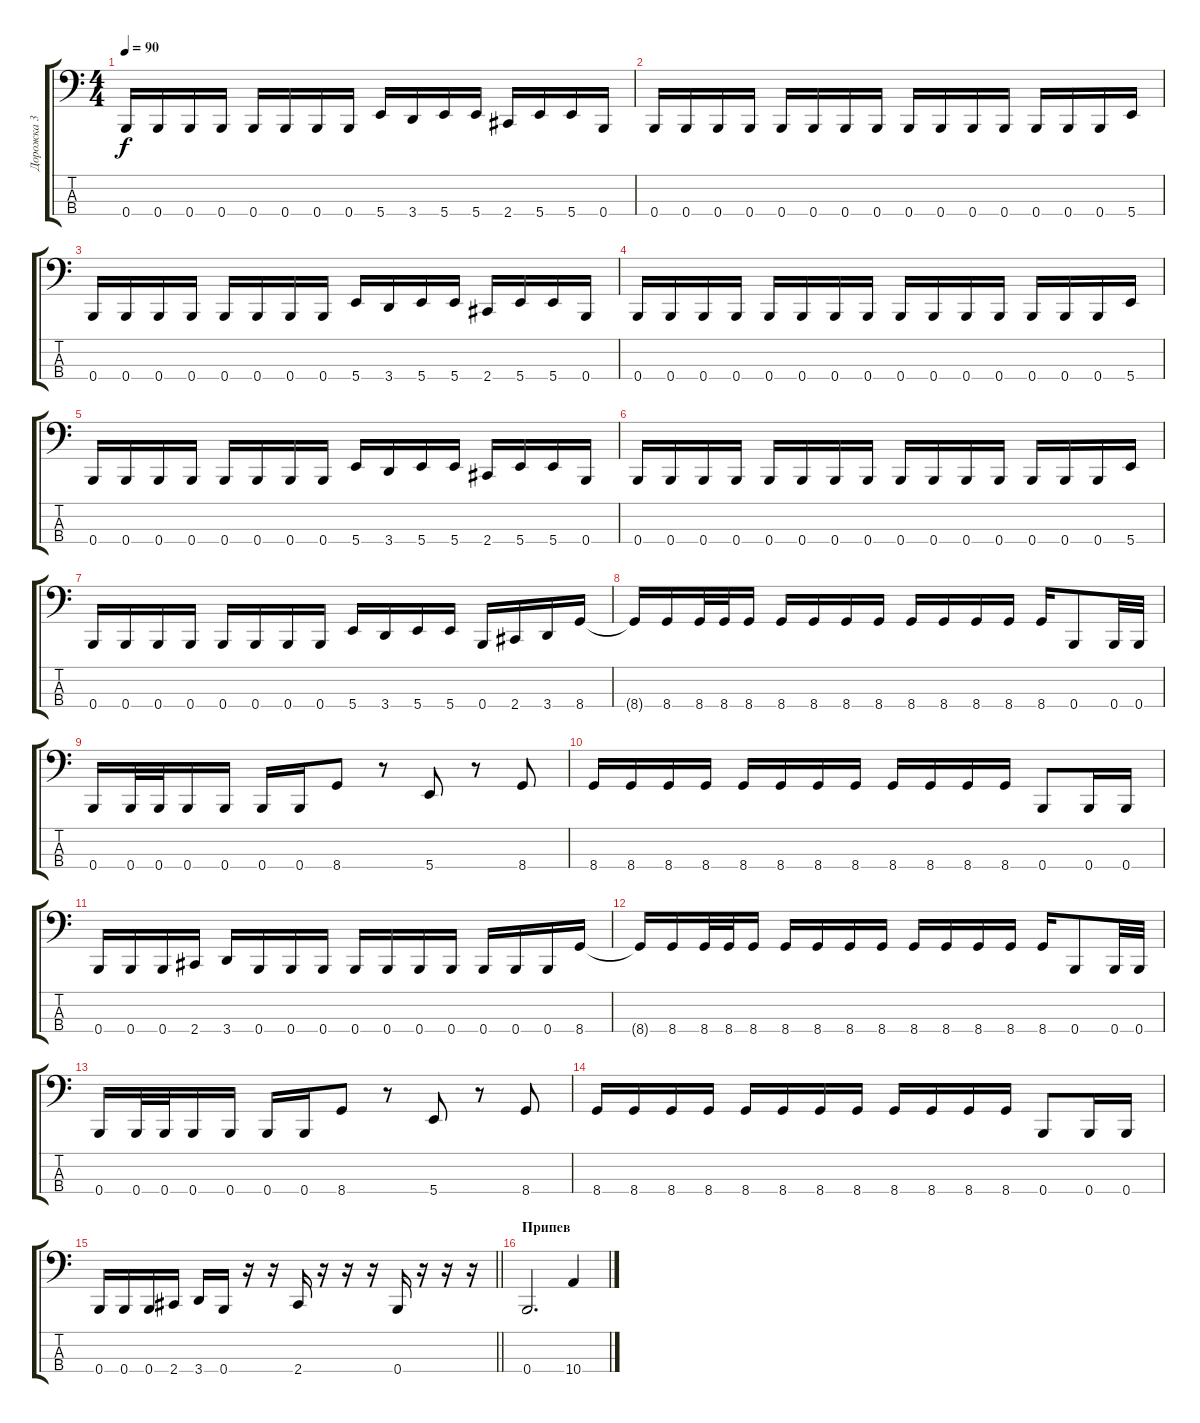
\track ("Дорожка 3" "Дорожка 3") {instrument electricbassfinger}
\staff {score tabs}
\tuning (E2 B1 Gb1 B0) {hide}
\ts (4 4)
\tempo 90
\clef f4
\ks c
0.4.16{dy f} 0.4.16 0.4.16 0.4.16 0.4.16 0.4.16 0.4.16 0.4.16 5.4.16 3.4.16 5.4.16 5.4.16 2.4.16 5.4.16 5.4.16 0.4.16 |
0.4.16 0.4.16 0.4.16 0.4.16 0.4.16 0.4.16 0.4.16 0.4.16 0.4.16 0.4.16 0.4.16 0.4.16 0.4.16 0.4.16 0.4.16 5.4.16 |
0.4.16 0.4.16 0.4.16 0.4.16 0.4.16 0.4.16 0.4.16 0.4.16 5.4.16 3.4.16 5.4.16 5.4.16 2.4.16 5.4.16 5.4.16 0.4.16 |
0.4.16 0.4.16 0.4.16 0.4.16 0.4.16 0.4.16 0.4.16 0.4.16 0.4.16 0.4.16 0.4.16 0.4.16 0.4.16 0.4.16 0.4.16 5.4.16 |
0.4.16 0.4.16 0.4.16 0.4.16 0.4.16 0.4.16 0.4.16 0.4.16 5.4.16 3.4.16 5.4.16 5.4.16 2.4.16 5.4.16 5.4.16 0.4.16 |
0.4.16 0.4.16 0.4.16 0.4.16 0.4.16 0.4.16 0.4.16 0.4.16 0.4.16 0.4.16 0.4.16 0.4.16 0.4.16 0.4.16 0.4.16 5.4.16 |
0.4.16 0.4.16 0.4.16 0.4.16 0.4.16 0.4.16 0.4.16 0.4.16 5.4.16 3.4.16 5.4.16 5.4.16 0.4.16 2.4.16 3.4.16 8.4.16 |
8.4{t}.16 8.4.16 8.4.32 8.4.32 8.4.16 8.4.16 8.4.16 8.4.16 8.4.16 8.4.16 8.4.16 8.4.16 8.4.16 8.4.16 0.4.8 0.4.32 0.4.32 |
0.4.16 0.4.32 0.4.32 0.4.16 0.4.16 0.4.16 0.4.16 8.4.8 r.8 5.4.8 r.8 8.4.8 |
8.4.16 8.4.16 8.4.16 8.4.16 8.4.16 8.4.16 8.4.16 8.4.16 8.4.16 8.4.16 8.4.16 8.4.16 0.4.8 0.4.16 0.4.16 |
0.4.16 0.4.16 0.4.16 2.4.16 3.4.16 0.4.16 0.4.16 0.4.16 0.4.16 0.4.16 0.4.16 0.4.16 0.4.16 0.4.16 0.4.16 8.4.16 |
8.4{t}.16 8.4.16 8.4.32 8.4.32 8.4.16 8.4.16 8.4.16 8.4.16 8.4.16 8.4.16 8.4.16 8.4.16 8.4.16 8.4.16 0.4.8 0.4.32 0.4.32 |
0.4.16 0.4.32 0.4.32 0.4.16 0.4.16 0.4.16 0.4.16 8.4.8 r.8 5.4.8 r.8 8.4.8 |
8.4.16 8.4.16 8.4.16 8.4.16 8.4.16 8.4.16 8.4.16 8.4.16 8.4.16 8.4.16 8.4.16 8.4.16 0.4.8 0.4.16 0.4.16 |
\barLineRight lightlight
0.4.16 0.4.16 0.4.16 2.4.16 3.4.16 0.4.16 r.16 r.16 2.4.16 r.16 r.16 r.16 0.4.16 r.16 r.16 r.16 |
\section ("" "Припев")
0.4.2{d} 10.4.4
